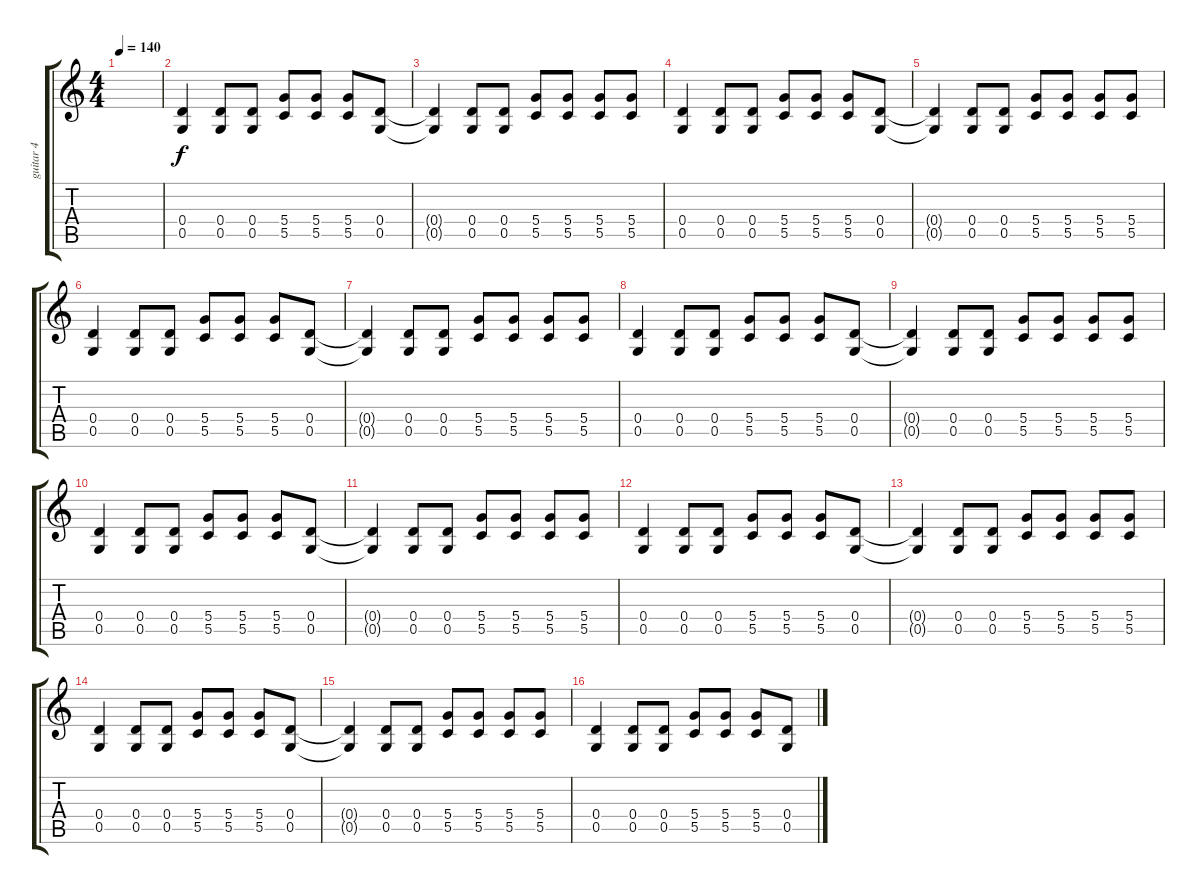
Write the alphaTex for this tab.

\track ("guitar 4" "guitar 4") {instrument electricguitarjazz}
\staff {score tabs}
\tuning (E4 B3 G3 D3 G2 E2) {hide}
\ts (4 4)
\tempo 140
\clef g2
\ks c
|
(0.4 0.5).4 (0.4 0.5).8 (0.4 0.5).8 (5.4 5.5).8 (5.4 5.5).8 (5.4 5.5).8 (0.4 0.5).8 |
(0.4{t} 0.5{t}).4 (0.4 0.5).8 (0.4 0.5).8 (5.4 5.5).8 (5.4 5.5).8 (5.4 5.5).8 (5.4 5.5).8 |
(0.4 0.5).4 (0.4 0.5).8 (0.4 0.5).8 (5.4 5.5).8 (5.4 5.5).8 (5.4 5.5).8 (0.4 0.5).8 |
(0.4{t} 0.5{t}).4 (0.4 0.5).8 (0.4 0.5).8 (5.4 5.5).8 (5.4 5.5).8 (5.4 5.5).8 (5.4 5.5).8 |
(0.4 0.5).4 (0.4 0.5).8 (0.4 0.5).8 (5.4 5.5).8 (5.4 5.5).8 (5.4 5.5).8 (0.4 0.5).8 |
(0.4{t} 0.5{t}).4 (0.4 0.5).8 (0.4 0.5).8 (5.4 5.5).8 (5.4 5.5).8 (5.4 5.5).8 (5.4 5.5).8 |
(0.4 0.5).4 (0.4 0.5).8 (0.4 0.5).8 (5.4 5.5).8 (5.4 5.5).8 (5.4 5.5).8 (0.4 0.5).8 |
(0.4{t} 0.5{t}).4 (0.4 0.5).8 (0.4 0.5).8 (5.4 5.5).8 (5.4 5.5).8 (5.4 5.5).8 (5.4 5.5).8 |
(0.4 0.5).4 (0.4 0.5).8 (0.4 0.5).8 (5.4 5.5).8 (5.4 5.5).8 (5.4 5.5).8 (0.4 0.5).8 |
(0.4{t} 0.5{t}).4 (0.4 0.5).8 (0.4 0.5).8 (5.4 5.5).8 (5.4 5.5).8 (5.4 5.5).8 (5.4 5.5).8 |
(0.4 0.5).4 (0.4 0.5).8 (0.4 0.5).8 (5.4 5.5).8 (5.4 5.5).8 (5.4 5.5).8 (0.4 0.5).8 |
(0.4{t} 0.5{t}).4 (0.4 0.5).8 (0.4 0.5).8 (5.4 5.5).8 (5.4 5.5).8 (5.4 5.5).8 (5.4 5.5).8 |
(0.4 0.5).4 (0.4 0.5).8 (0.4 0.5).8 (5.4 5.5).8 (5.4 5.5).8 (5.4 5.5).8 (0.4 0.5).8 |
(0.4{t} 0.5{t}).4 (0.4 0.5).8 (0.4 0.5).8 (5.4 5.5).8 (5.4 5.5).8 (5.4 5.5).8 (5.4 5.5).8 |
(0.4 0.5).4 (0.4 0.5).8 (0.4 0.5).8 (5.4 5.5).8 (5.4 5.5).8 (5.4 5.5).8 (0.4 0.5).8
